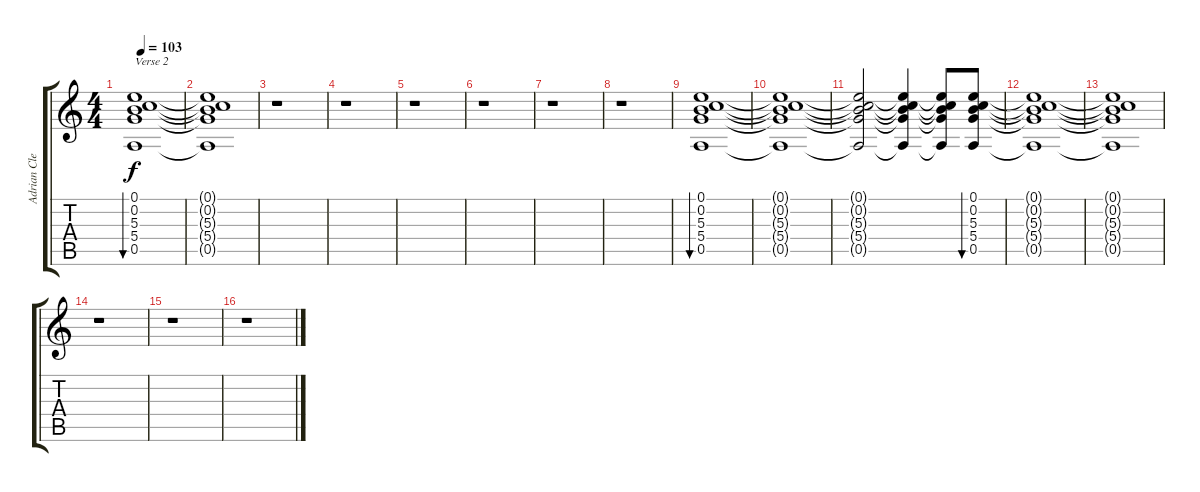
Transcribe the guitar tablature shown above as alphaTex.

\track ("Adrian Clean" "Adrian Cle") {instrument electricguitarclean}
\staff {score tabs}
\tuning (E4 B3 G3 D3 A2 E2) {hide}
\ts (4 4)
\tempo 103
\clef g2
\ks c
(0.1 0.2 5.3 5.4 0.5).1{bu 480 txt "Verse 2" dy f} |
(0.1{t} 0.2{t} 5.3{t} 5.4{t} 0.5{t}).1 |
r.1 |
r.1 |
r.1 |
r.1 |
r.1 |
r.1 |
(0.1 0.2 5.3 5.4 0.5).1{bu 480} |
(0.1{t} 0.2{t} 5.3{t} 5.4{t} 0.5{t}).1 |
(0.1{t} 0.2{t} 5.3{t} 5.4{t} 0.5{t}).2 (0.1{t} 0.2{t} 5.3{t} 5.4{t} 0.5{t}).4 (0.1{t} 0.2{t} 5.3{t} 5.4{t} 0.5{t}).8 (0.1 0.2 5.3 5.4 0.5).8{bu 480} |
(0.1{t} 0.2{t} 5.3{t} 5.4{t} 0.5{t}).1 |
(0.1{t} 0.2{t} 5.3{t} 5.4{t} 0.5{t}).1 |
r.1 |
r.1 |
r.1
